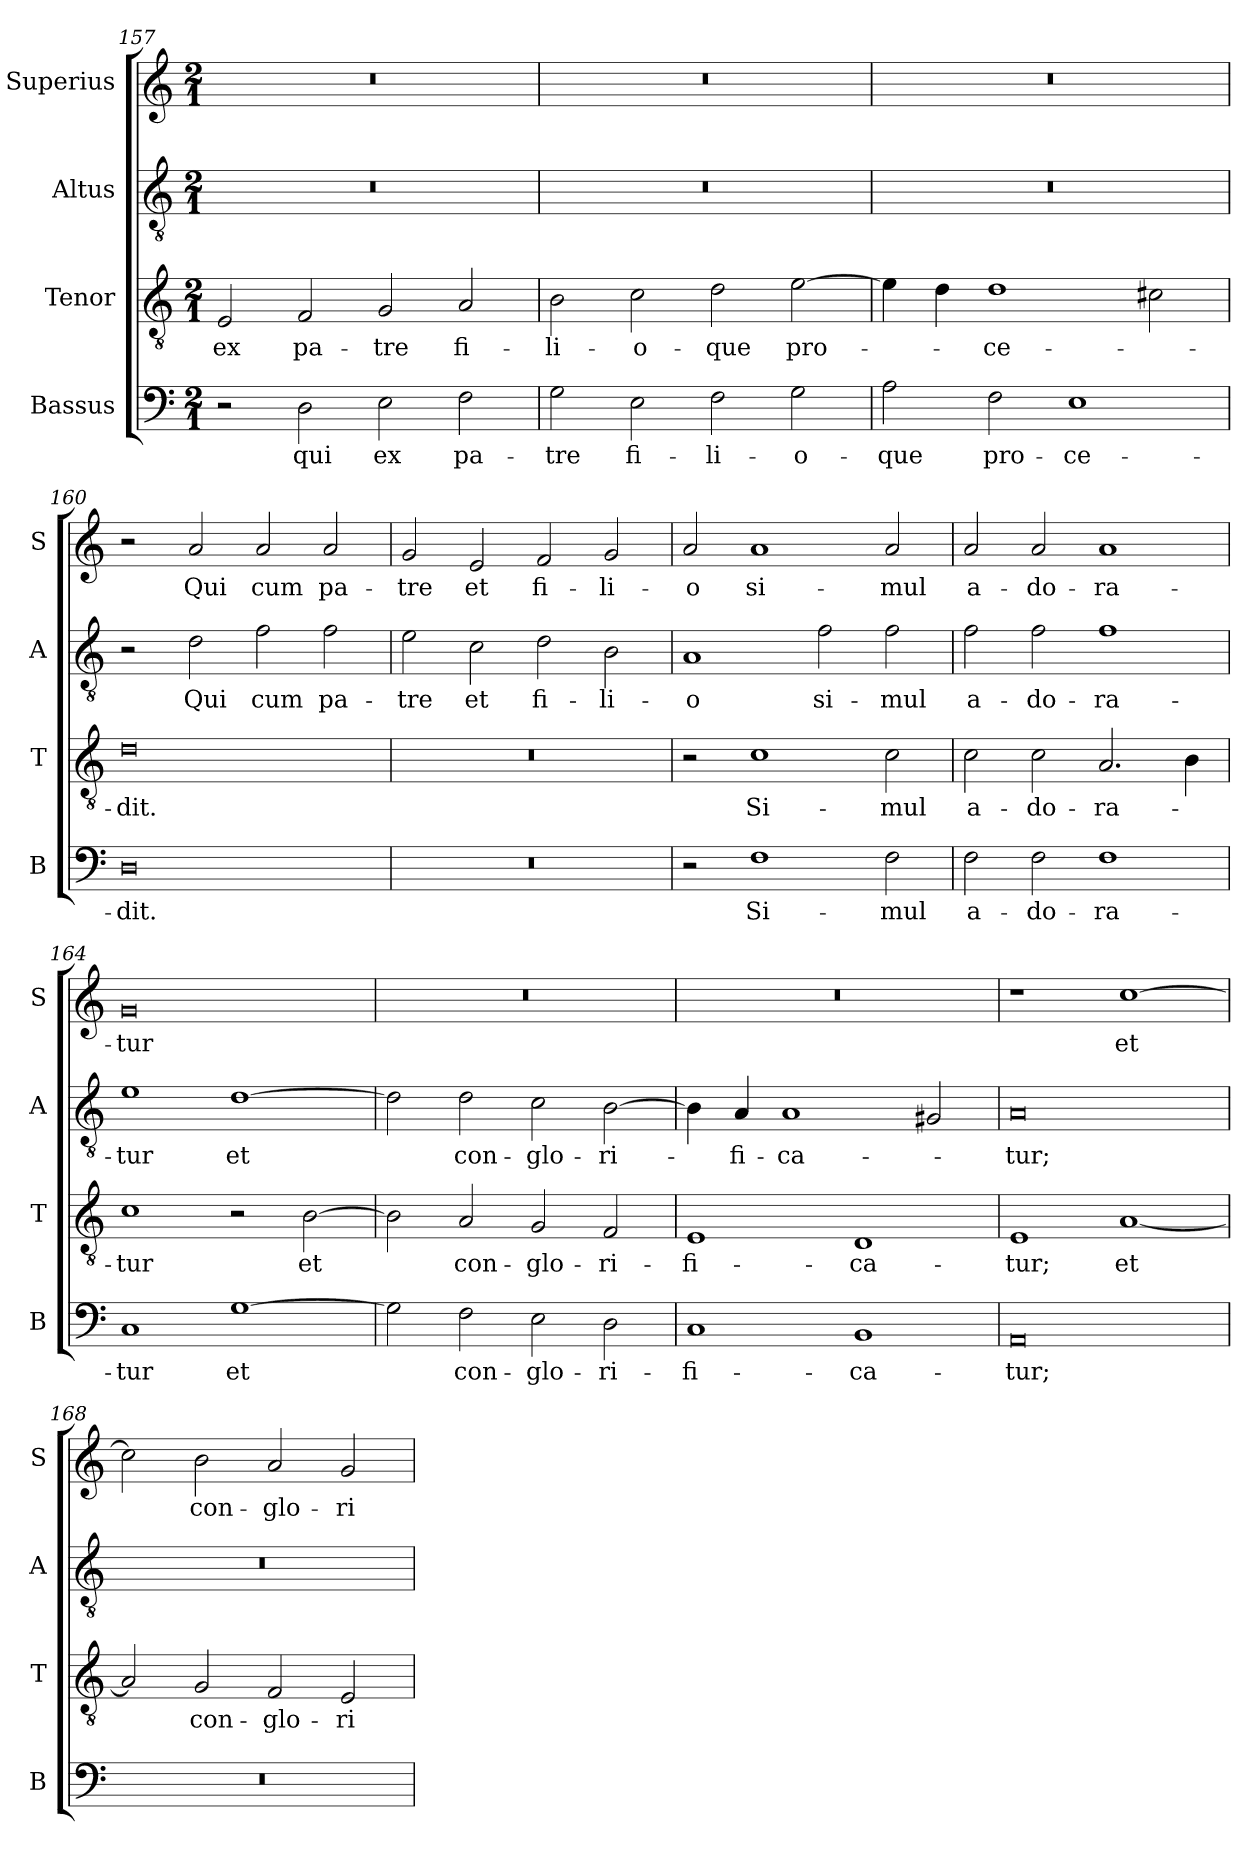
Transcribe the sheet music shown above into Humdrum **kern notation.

**kern	**text	**kern	**text	**kern	**text	**kern	**text
*part4	*part4	*part3	*part3	*part2	*part2	*part1	*part1
*staff4	*staff4	*staff3	*staff3	*staff2	*staff2	*staff1	*staff1
*I"Bassus	*	*I"Tenor	*	*I"Altus	*	*I"Superius	*
*I'B	*	*I'T	*	*I'A	*	*I'S	*
*clefF4	*	*clefGv2	*	*clefGv2	*	*clefG2	*
*k[]	*	*k[]	*	*k[]	*	*k[]	*
*M2/1	*	*M2/1	*	*M2/1	*	*M2/1	*
=157	=157	=157	=157	=157	=157	=157	=157
2r	.	2E/	ex	0r	.	0r	.
2D\	qui	2F/	pa-	.	.	.	.
2E\	ex	2G/	-tre	.	.	.	.
2F\	pa-	2A/	fi-	.	.	.	.
=158	=158	=158	=158	=158	=158	=158	=158
2G\	-tre	2B\	-li-	0r	.	0r	.
2E\	fi-	2c\	-o-	.	.	.	.
2F\	-li-	2d\	-que	.	.	.	.
2G\	-o-	[2e\	pro-	.	.	.	.
=159	=159	=159	=159	=159	=159	=159	=159
2A\	-que	4e\]	.	0r	.	0r	.
.	.	4d\	.	.	.	.	.
2F\	pro-	1d	-ce-	.	.	.	.
1E	-ce-	.	.	.	.	.	.
.	.	2c#X\	.	.	.	.	.
=160	=160	=160	=160	=160	=160	=160	=160
0D	-dit.	0d	-dit.	2r	.	2r	.
.	.	.	.	2d\	Qui	2a/	Qui
.	.	.	.	2f\	cum	2a/	cum
.	.	.	.	2f\	pa-	2a/	pa-
=161	=161	=161	=161	=161	=161	=161	=161
0r	.	0r	.	2e\	-tre	2g/	-tre
.	.	.	.	2c\	et	2e/	et
.	.	.	.	2d\	fi-	2f/	fi-
.	.	.	.	2B\	-li-	2g/	-li-
=162	=162	=162	=162	=162	=162	=162	=162
2r	.	2r	.	1A	-o	2a/	-o
1F	Si-	1c	Si-	.	.	1a	si-
.	.	.	.	2f\	si-	.	.
2F\	-mul	2c\	-mul	2f\	-mul	2a/	-mul
=163	=163	=163	=163	=163	=163	=163	=163
2F\	a-	2c\	a-	2f\	a-	2a/	a-
2F\	-do-	2c\	-do-	2f\	-do-	2a/	-do-
1F	-ra-	2.A/	-ra-	1f	-ra-	1a	-ra-
.	.	4B\	.	.	.	.	.
=164	=164	=164	=164	=164	=164	=164	=164
1C	-tur	1c	-tur	1e	-tur	0g	-tur
[1G	et	2r	.	[1d	et	.	.
.	.	[2B\	et	.	.	.	.
=165	=165	=165	=165	=165	=165	=165	=165
2G\]	.	2B\]	.	2d\]	.	0r	.
2F\	con-	2A/	con-	2d\	con-	.	.
2E\	-glo-	2G/	-glo-	2c\	-glo-	.	.
2D\	-ri-	2F/	-ri-	[2B\	-ri-	.	.
=166	=166	=166	=166	=166	=166	=166	=166
1C	-fi-	1E	-fi-	4B\]	.	0r	.
.	.	.	.	4A/	-fi-	.	.
.	.	.	.	1A	-ca-	.	.
1BB	-ca-	1D	-ca-	.	.	.	.
.	.	.	.	2G#X/	.	.	.
=167	=167	=167	=167	=167	=167	=167	=167
0AA	-tur;	1E	-tur;	0A	-tur;	1r	.
.	.	[1A	et	.	.	[1cc	et
=168	=168	=168	=168	=168	=168	=168	=168
0r	.	2A/]	.	0r	.	2cc\]	.
.	.	2G/	con-	.	.	2b\	con-
.	.	2F/	-glo-	.	.	2a/	-glo-
.	.	2E/	-ri-	.	.	2g/	-ri-
=	=	=	=	=	=	=	=
*-	*-	*-	*-	*-	*-	*-	*-
